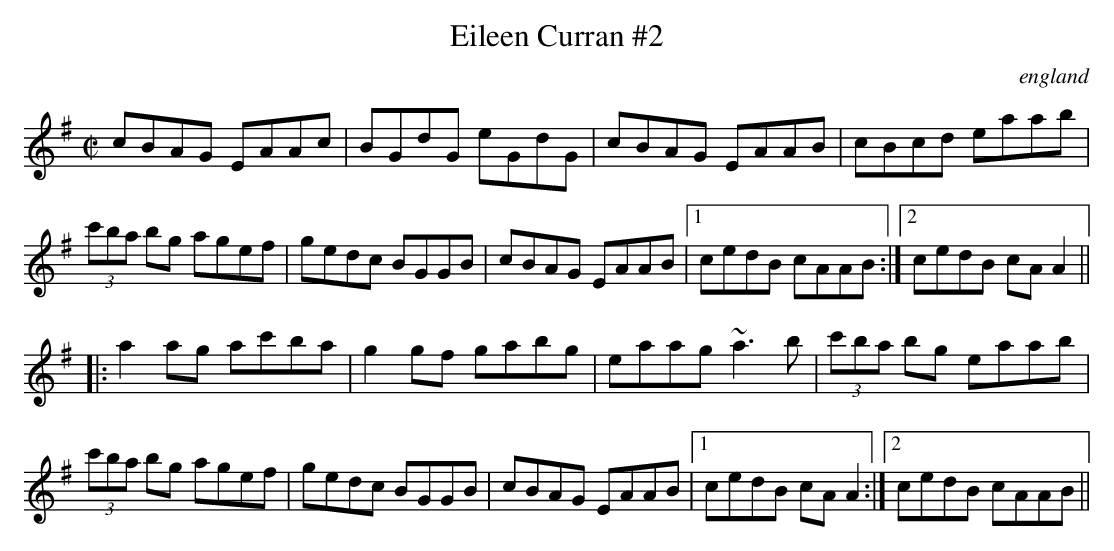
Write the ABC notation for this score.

X:1
T:Eileen Curran #2
O:england
M:C|
L:1/8
K:Ador
cBAG EAAc|BGdG eGdG|cBAG EAAB|cBcd eaab|
(3c'ba bg agef|gedc BGGB|cBAG EAAB|1 cedB cAAB:|2 cedB cAA2||
|:a2ag ac'ba|g2gf gabg|eaag ~a3b|(3c'ba bg eaab|
(3c'ba bg agef|gedc BGGB|cBAG EAAB|1 cedB cAA2:|2 cedB cAAB||
